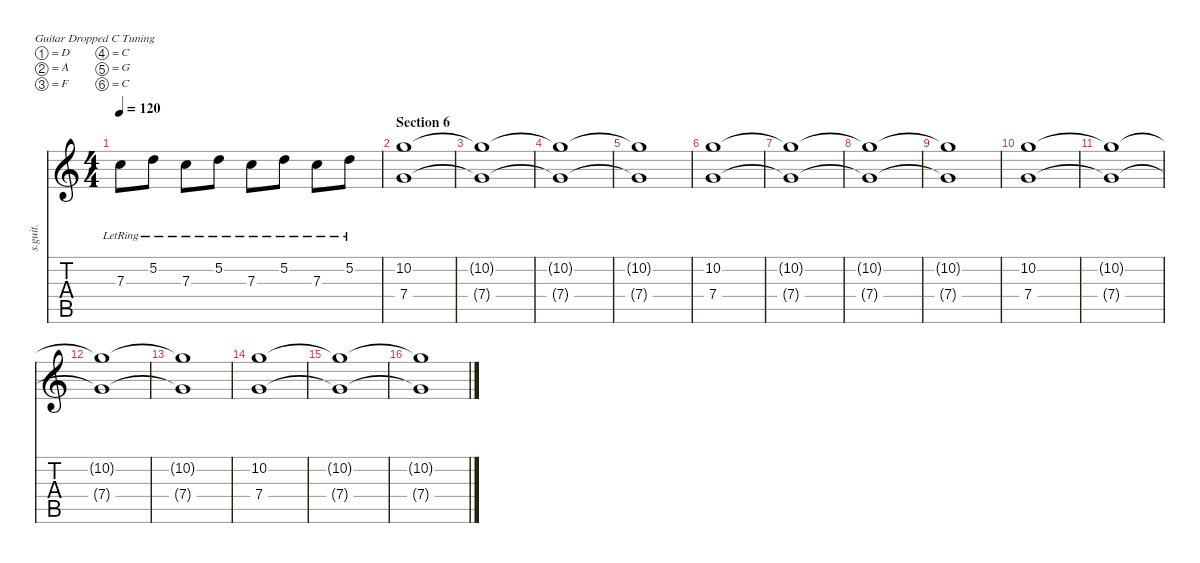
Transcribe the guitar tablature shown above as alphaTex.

\defaultSystemsLayout 4
\hideDynamics
\bracketExtendMode nobrackets
\track ("Jake Bowen" "s.guit.") {instrument electricguitarjazz}
\staff {score tabs}
\tuning (D4 A3 F3 C3 G2 C2)
\ts (4 4)
\tempo 120
\clef g2
\ks c
7.3{lr}.8{lyrics (0 "") lyrics (1 "") lyrics (2 "") lyrics (3 "") lyrics (4 "") dy mf} 5.2{lr}.8{lyrics (0 "") lyrics (1 "") lyrics (2 "") lyrics (3 "") lyrics (4 "")} 7.3{lr}.8{lyrics (0 "") lyrics (1 "") lyrics (2 "") lyrics (3 "") lyrics (4 "")} 5.2{lr}.8{lyrics (0 "") lyrics (1 "") lyrics (2 "") lyrics (3 "") lyrics (4 "")} 7.3{lr}.8{lyrics (0 "") lyrics (1 "") lyrics (2 "") lyrics (3 "") lyrics (4 "")} 5.2{lr}.8{lyrics (0 "") lyrics (1 "") lyrics (2 "") lyrics (3 "") lyrics (4 "")} 7.3{lr}.8{lyrics (0 "") lyrics (1 "") lyrics (2 "") lyrics (3 "") lyrics (4 "")} 5.2{lr}.8{lyrics (0 "") lyrics (1 "") lyrics (2 "") lyrics (3 "") lyrics (4 "")} |
\section ("" "Section 6")
(10.2 7.4).1{lyrics (0 "") lyrics (1 "") lyrics (2 "") lyrics (3 "") lyrics (4 "") dy mp} |
(10.2{t} 7.4{t}).1{lyrics (0 "") lyrics (1 "") lyrics (2 "") lyrics (3 "") lyrics (4 "")} |
(10.2{t} 7.4{t}).1{lyrics (0 "") lyrics (1 "") lyrics (2 "") lyrics (3 "") lyrics (4 "")} |
(10.2{t} 7.4{t}).1{lyrics (0 "") lyrics (1 "") lyrics (2 "") lyrics (3 "") lyrics (4 "")} |
(10.2 7.4).1{lyrics (0 "") lyrics (1 "") lyrics (2 "") lyrics (3 "") lyrics (4 "")} |
(10.2{t} 7.4{t}).1{lyrics (0 "") lyrics (1 "") lyrics (2 "") lyrics (3 "") lyrics (4 "")} |
(10.2{t} 7.4{t}).1{lyrics (0 "") lyrics (1 "") lyrics (2 "") lyrics (3 "") lyrics (4 "")} |
(10.2{t} 7.4{t}).1{lyrics (0 "") lyrics (1 "") lyrics (2 "") lyrics (3 "") lyrics (4 "")} |
(10.2 7.4).1{lyrics (0 "") lyrics (1 "") lyrics (2 "") lyrics (3 "") lyrics (4 "")} |
(10.2{t} 7.4{t}).1{lyrics (0 "") lyrics (1 "") lyrics (2 "") lyrics (3 "") lyrics (4 "")} |
(10.2{t} 7.4{t}).1{lyrics (0 "") lyrics (1 "") lyrics (2 "") lyrics (3 "") lyrics (4 "")} |
(10.2{t} 7.4{t}).1{lyrics (0 "") lyrics (1 "") lyrics (2 "") lyrics (3 "") lyrics (4 "")} |
(10.2 7.4).1{lyrics (0 "") lyrics (1 "") lyrics (2 "") lyrics (3 "") lyrics (4 "")} |
(10.2{t} 7.4{t}).1{lyrics (0 "") lyrics (1 "") lyrics (2 "") lyrics (3 "") lyrics (4 "")} |
(10.2{t} 7.4{t}).1{lyrics (0 "") lyrics (1 "") lyrics (2 "") lyrics (3 "") lyrics (4 "")}
